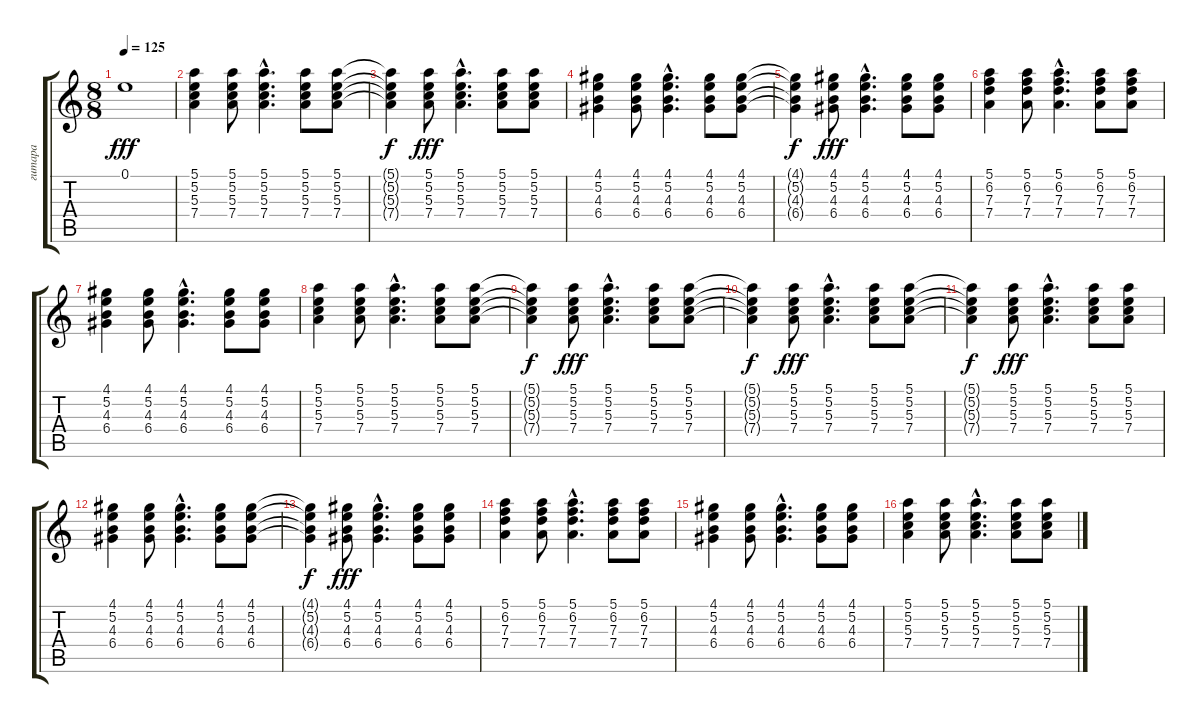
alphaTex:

\track ("гитара" "гитара") {instrument acousticguitarsteel}
\staff {score tabs}
\tuning (E4 B3 G3 D3 A2 E2) {hide}
\ts (8 8)
\tempo 125
\clef g2
\ks c
0.1.1{dy fff} |
(5.1 5.2 5.3 7.4).4 (5.1 5.2 5.3 7.4).8 (5.1{hac} 5.2{hac} 5.3{hac} 7.4{hac}).4{d} (5.1 5.2 5.3 7.4).8 (5.1 5.2 5.3 7.4).8 |
(5.1{t} 5.2{t} 5.3{t} 7.4{t}).4{dy f} (5.1 5.2 5.3 7.4).8{dy fff} (5.1{hac} 5.2{hac} 5.3{hac} 7.4{hac}).4{d} (5.1 5.2 5.3 7.4).8 (5.1 5.2 5.3 7.4).8 |
(4.1 5.2 4.3 6.4).4 (4.1 5.2 4.3 6.4).8 (4.1{hac} 5.2{hac} 4.3{hac} 6.4{hac}).4{d} (4.1 5.2 4.3 6.4).8 (4.1 5.2 4.3 6.4).8 |
(4.1{t} 5.2{t} 4.3{t} 6.4{t}).4{dy f} (4.1 5.2 4.3 6.4).8{dy fff} (4.1{hac} 5.2{hac} 4.3{hac} 6.4{hac}).4{d} (4.1 5.2 4.3 6.4).8 (4.1 5.2 4.3 6.4).8 |
(5.1 6.2 7.3 7.4).4 (5.1 6.2 7.3 7.4).8 (5.1{hac} 6.2{hac} 7.3{hac} 7.4{hac}).4{d} (5.1 6.2 7.3 7.4).8 (5.1 6.2 7.3 7.4).8 |
(4.1 5.2 4.3 6.4).4 (4.1 5.2 4.3 6.4).8 (4.1{hac} 5.2{hac} 4.3{hac} 6.4{hac}).4{d} (4.1 5.2 4.3 6.4).8 (4.1 5.2 4.3 6.4).8 |
(5.1 5.2 5.3 7.4).4 (5.1 5.2 5.3 7.4).8 (5.1{hac} 5.2{hac} 5.3{hac} 7.4{hac}).4{d} (5.1 5.2 5.3 7.4).8 (5.1 5.2 5.3 7.4).8 |
(5.1{t} 5.2{t} 5.3{t} 7.4{t}).4{dy f} (5.1 5.2 5.3 7.4).8{dy fff} (5.1{hac} 5.2{hac} 5.3{hac} 7.4{hac}).4{d} (5.1 5.2 5.3 7.4).8 (5.1 5.2 5.3 7.4).8 |
(5.1{t} 5.2{t} 5.3{t} 7.4{t}).4{dy f} (5.1 5.2 5.3 7.4).8{dy fff} (5.1{hac} 5.2{hac} 5.3{hac} 7.4{hac}).4{d} (5.1 5.2 5.3 7.4).8 (5.1 5.2 5.3 7.4).8 |
(5.1{t} 5.2{t} 5.3{t} 7.4{t}).4{dy f} (5.1 5.2 5.3 7.4).8{dy fff} (5.1{hac} 5.2{hac} 5.3{hac} 7.4{hac}).4{d} (5.1 5.2 5.3 7.4).8 (5.1 5.2 5.3 7.4).8 |
(4.1 5.2 4.3 6.4).4 (4.1 5.2 4.3 6.4).8 (4.1{hac} 5.2{hac} 4.3{hac} 6.4{hac}).4{d} (4.1 5.2 4.3 6.4).8 (4.1 5.2 4.3 6.4).8 |
(4.1{t} 5.2{t} 4.3{t} 6.4{t}).4{dy f} (4.1 5.2 4.3 6.4).8{dy fff} (4.1{hac} 5.2{hac} 4.3{hac} 6.4{hac}).4{d} (4.1 5.2 4.3 6.4).8 (4.1 5.2 4.3 6.4).8 |
(5.1 6.2 7.3 7.4).4 (5.1 6.2 7.3 7.4).8 (5.1{hac} 6.2{hac} 7.3{hac} 7.4{hac}).4{d} (5.1 6.2 7.3 7.4).8 (5.1 6.2 7.3 7.4).8 |
(4.1 5.2 4.3 6.4).4 (4.1 5.2 4.3 6.4).8 (4.1{hac} 5.2{hac} 4.3{hac} 6.4{hac}).4{d} (4.1 5.2 4.3 6.4).8 (4.1 5.2 4.3 6.4).8 |
(5.1 5.2 5.3 7.4).4 (5.1 5.2 5.3 7.4).8 (5.1{hac} 5.2{hac} 5.3{hac} 7.4{hac}).4{d} (5.1 5.2 5.3 7.4).8 (5.1 5.2 5.3 7.4).8
